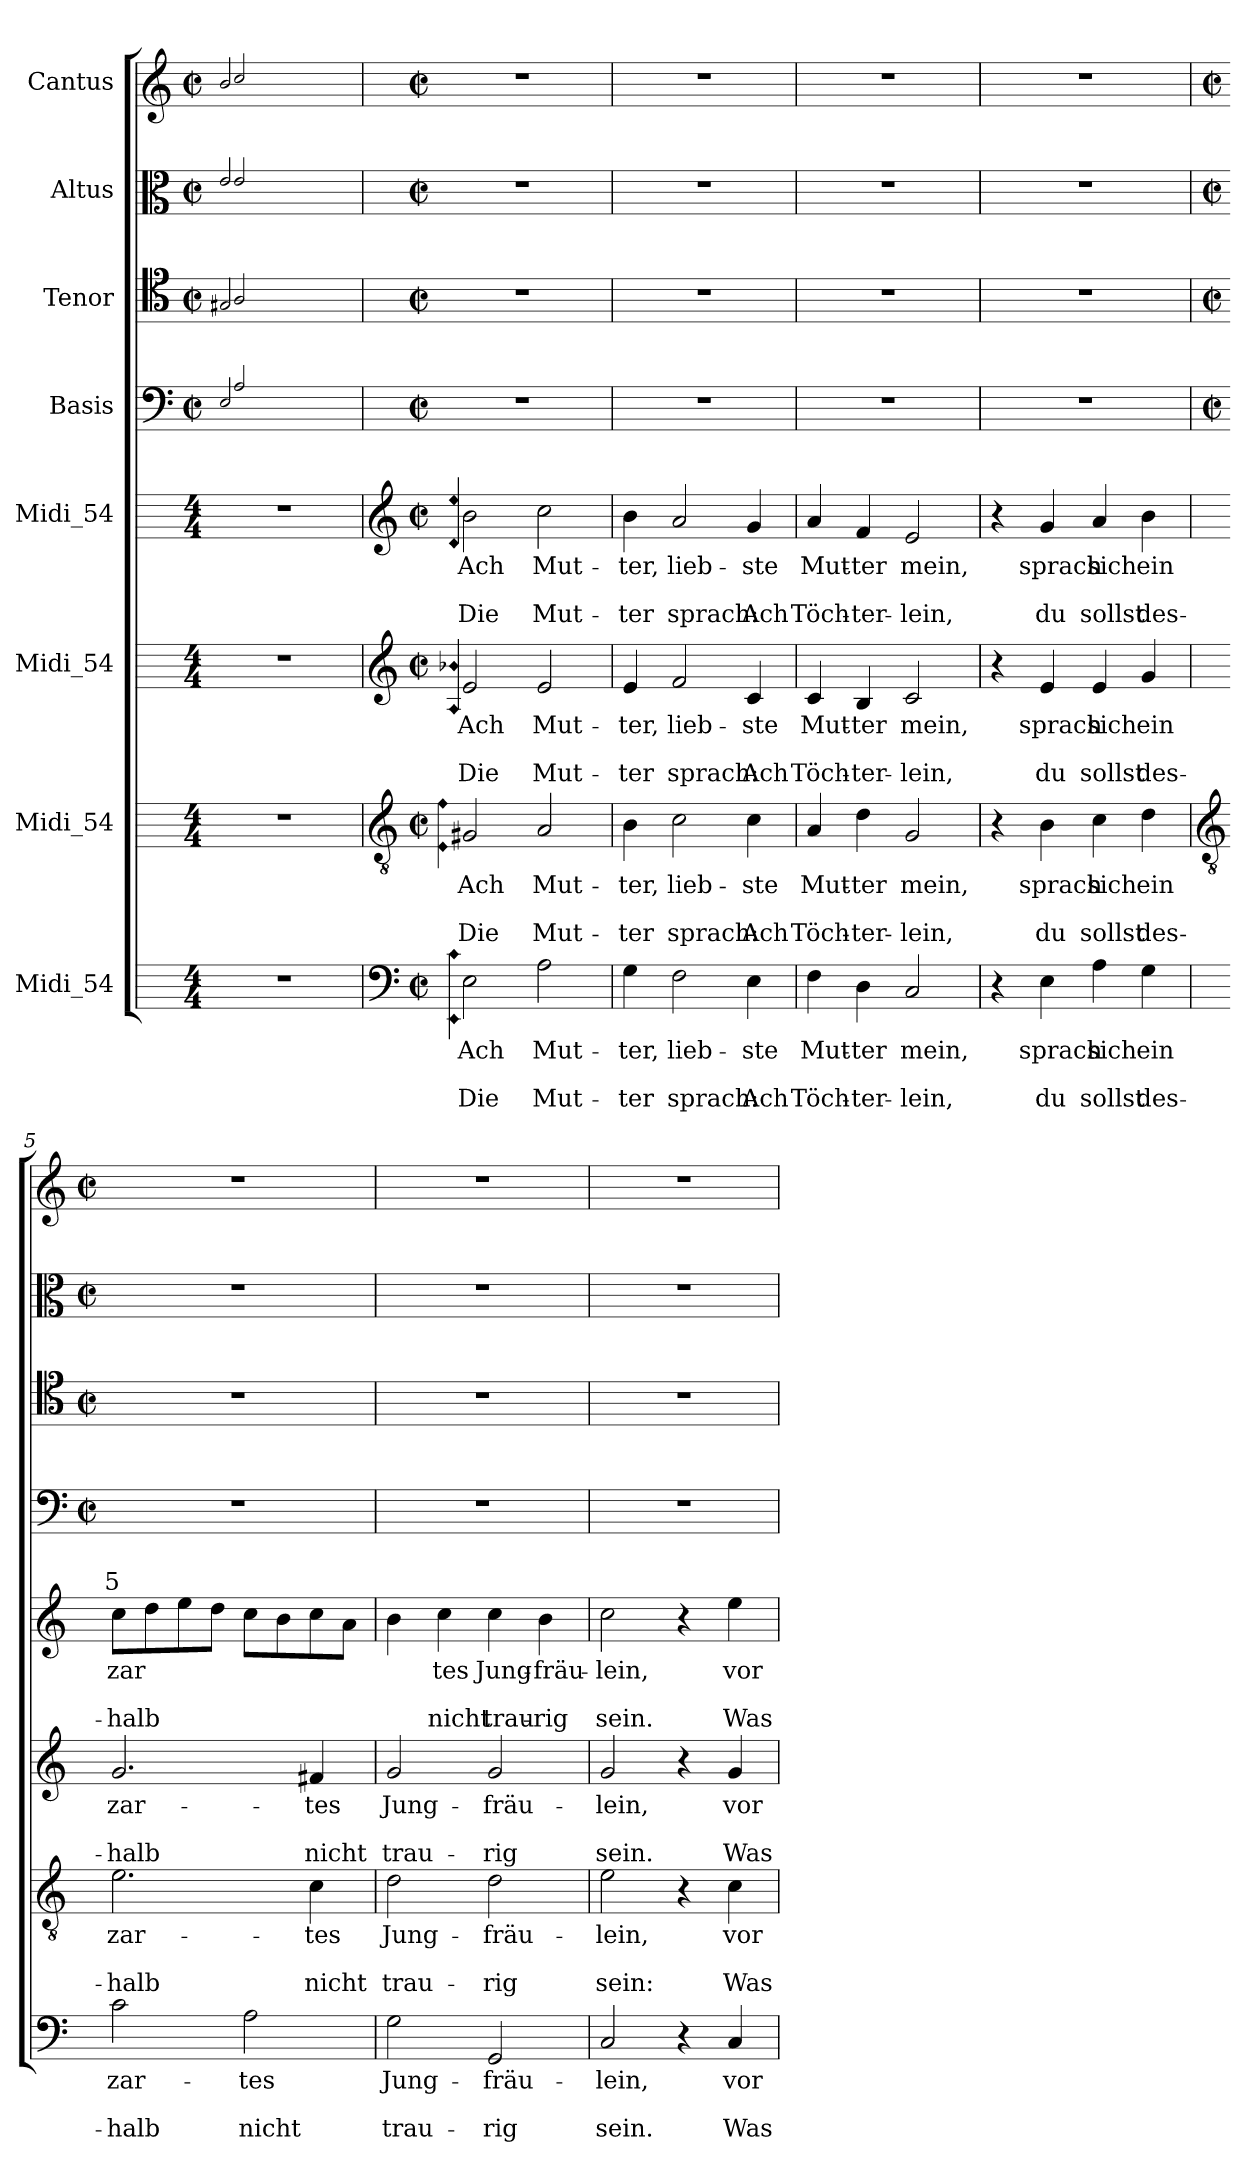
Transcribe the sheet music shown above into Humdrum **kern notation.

**kern	**text	**text	**text	**kern	**text	**text	**text	**kern	**text	**text	**text	**kern	**text	**text	**text	**kern	**kern	**kern	**kern
*part8	*part8	*part8	*part8	*part7	*part7	*part7	*part7	*part6	*part6	*part6	*part6	*part5	*part5	*part5	*part5	*part4	*part3	*part2	*part1
*staff8	*staff8	*staff8	*staff8	*staff7	*staff7	*staff7	*staff7	*staff6	*staff6	*staff6	*staff6	*staff5	*staff5	*staff5	*staff5	*staff4	*staff3	*staff2	*staff1
*I"Midi_54	*	*	*	*I"Midi_54	*	*	*	*I"Midi_54	*	*	*	*I"Midi_54	*	*	*	*I"Basis	*I"Tenor	*I"Altus	*I"Cantus
*	*	*	*	*	*	*	*	*	*	*	*	*	*	*	*	*clefF4	*clefC4	*clefC3	*clefG2
*	*	*	*	*	*	*	*	*	*	*	*	*	*	*	*	*k[]	*k[]	*k[]	*k[]
*	*	*	*	*	*	*	*	*	*	*	*	*	*	*	*	*C:	*C:	*C:	*C:
*M4/4	*	*	*	*M4/4	*	*	*	*M4/4	*	*	*	*M4/4	*	*	*	*M2/2	*M2/2	*M2/2	*M2/2
*	*	*	*	*	*	*	*	*	*	*	*	*	*	*	*	*met(c|)	*met(c|)	*met(c|)	*met(c|)
=	=	=	=	=	=	=	=	=	=	=	=	=	=	=	=	=	=	=	=
.	.	.	.	.	.	.	.	.	.	.	.	.	.	.	.	2qqE	2qqG#X	2qqe	2qqb
.	.	.	.	.	.	.	.	.	.	.	.	.	.	.	.	2qqA	2qqA	2qqe	2qqcc
1r	.	.	.	1r	.	.	.	1r	.	.	.	1r	.	.	.	1ryy	1ryy	1ryy	1ryy
!!LO:LB:g=z
=1	=1	=1	=1	=1	=1	=1	=1	=1	=1	=1	=1	=1	=1	=1	=1	=1	=1	=1	=1
*clefF4	*	*	*	*clefGv2	*	*	*	*clefG2	*	*	*	*clefG2	*	*	*	*	*	*	*
*k[]	*	*	*	*k[]	*	*	*	*k[]	*	*	*	*k[]	*	*	*	*	*	*	*
*C:	*	*	*	*C:	*	*	*	*C:	*	*	*	*C:	*	*	*	*	*	*	*
*M2/2	*	*	*	*M2/2	*	*	*	*M2/2	*	*	*	*M2/2	*	*	*	*M2/2	*M2/2	*M2/2	*M2/2
*met(c|)	*	*	*	*met(c|)	*	*	*	*met(c|)	*	*	*	*met(c|)	*	*	*	*met(c|)	*met(c|)	*met(c|)	*met(c|)
!	!	!	!	!	!	!	!	!	!	!	!	!LO:N:n=1:head=diamond	!	!	!	!	!	!	!
!	!	!	!	!	!	!	!	!LO:N:n=1:head=diamond	!	!	!	!LO:N:n=2:head=diamond	!	!	!	!	!	!	!
!	!	!	!	!LO:N:n=1:head=diamond	!	!	!	!LO:N:n=2:head=diamond	!	!	!	!	!	!	!	!	!	!	!
!LO:N:n=1:head=diamond	!	!	!	!LO:N:n=2:head=diamond	!	!	!	!	!	!	!	!	!	!	!	!	!	!	!
!LO:N:n=2:head=diamond	!	!	!	!	!	!	!	!	!	!	!	!	!	!	!	!	!	!	!
4qqEE 4qqc	.	.	.	4qqE 4qqf	.	.	.	4qqA 4qqb-	.	.	.	4qqd 4qqee	.	.	.	.	.	.	.
!	!LO:LY:b	!	!LO:LY:b	!	!LO:LY:b	!	!LO:LY:b	!	!LO:LY:b	!	!LO:LY:b	!	!LO:LY:b	!	!LO:LY:b	!	!	!	!
2E	Ach	.	Die	2G#X	Ach	.	Die	2e	Ach	.	Die	2b	Ach	.	Die	1r	1r	1r	1r
!	!LO:LY:b	!	!LO:LY:b	!	!LO:LY:b	!	!LO:LY:b	!	!LO:LY:b	!	!LO:LY:b	!	!LO:LY:b	!	!LO:LY:b	!	!	!	!
2A	Mut-	.	-Mut-	2A	Mut-	.	-Mut-	2e	Mut-	.	-Mut-	2cc	Mut-	.	-Mut-	.	.	.	.
=2	=2	=2	=2	=2	=2	=2	=2	=2	=2	=2	=2	=2	=2	=2	=2	=2	=2	=2	=2
!	!LO:LY:b	!	!LO:LY:b	!	!LO:LY:b	!	!LO:LY:b	!	!LO:LY:b	!	!LO:LY:b	!	!LO:LY:b	!	!LO:LY:b	!	!	!	!
4G	-ter,	.	ter	4B	-ter,	.	ter	4e	-ter,	.	ter	4b	-ter,	.	ter	1r	1r	1r	1r
!	!LO:LY:b	!	!LO:LY:b	!	!LO:LY:b	!	!LO:LY:b	!	!LO:LY:b	!	!LO:LY:b	!	!LO:LY:b	!	!LO:LY:b	!	!	!	!
2F	lieb-	.	-sprach:	2c	lieb-	.	-sprach:	2f	lieb-	.	-sprach:	2a	lieb-	.	-sprach:	.	.	.	.
!	!LO:LY:b	!	!LO:LY:b	!	!LO:LY:b	!	!LO:LY:b	!	!LO:LY:b	!	!LO:LY:b	!	!LO:LY:b	!	!LO:LY:b	!	!	!	!
4E	ste	.	Ach	4c	ste	.	Ach	4c	ste	.	Ach	4g	ste	.	Ach	.	.	.	.
=3	=3	=3	=3	=3	=3	=3	=3	=3	=3	=3	=3	=3	=3	=3	=3	=3	=3	=3	=3
!	!LO:LY:b	!	!LO:LY:b	!	!LO:LY:b	!	!LO:LY:b	!	!LO:LY:b	!	!LO:LY:b	!	!LO:LY:b	!	!LO:LY:b	!	!	!	!
4F	Mut-	.	-Töch-	4A	Mut-	.	-Töch-	4c	Mut-	.	-Töch-	4a	Mut-	.	-Töch-	1r	1r	1r	1r
!	!LO:LY:b	!	!LO:LY:b	!	!LO:LY:b	!	!LO:LY:b	!	!LO:LY:b	!	!LO:LY:b	!	!LO:LY:b	!	!LO:LY:b	!	!	!	!
4D	-ter	.	ter-	4d	-ter	.	ter-	4B	-ter	.	ter-	4f	-ter	.	ter-	.	.	.	.
!	!LO:LY:b	!	!LO:LY:b	!	!LO:LY:b	!	!LO:LY:b	!	!LO:LY:b	!	!LO:LY:b	!	!LO:LY:b	!	!LO:LY:b	!	!	!	!
2C	-mein,	.	lein,	2G	-mein,	.	lein,	2c	-mein,	.	lein,	2e	-mein,	.	lein,	.	.	.	.
=4	=4	=4	=4	=4	=4	=4	=4	=4	=4	=4	=4	=4	=4	=4	=4	=4	=4	=4	=4
4r	.	.	.	4r	.	.	.	4r	.	.	.	4r	.	.	.	1r	1r	1r	1r
!	!LO:LY:b	!	!LO:LY:b	!	!LO:LY:b	!	!LO:LY:b	!	!LO:LY:b	!	!LO:LY:b	!	!LO:LY:b	!	!LO:LY:b	!	!	!	!
4E	sprach	.	du	4B	sprach	.	du	4e	sprach	.	du	4g	sprach	.	du	.	.	.	.
!	!LO:LY:b	!	!LO:LY:b	!	!LO:LY:b	!	!LO:LY:b	!	!LO:LY:b	!	!LO:LY:b	!	!LO:LY:b	!	!LO:LY:b	!	!	!	!
4A	sich	.	sollst	4c	sich	.	sollst	4e	sich	.	sollst	4a	sich	.	sollst	.	.	.	.
!	!LO:LY:b	!	!LO:LY:b	!	!LO:LY:b	!	!LO:LY:b	!	!LO:LY:b	!	!LO:LY:b	!	!LO:LY:b	!	!LO:LY:b	!	!	!	!
4G	ein	.	des-	4d	ein	.	des-	4g	ein	.	des-	4b	ein	.	des-	.	.	.	.
!!LO:LB:g=z
=5	=5	=5	=5	=5	=5	=5	=5	=5	=5	=5	=5	=5	=5	=5	=5	=5	=5	=5	=5
*	*	*	*	*clefGv2	*	*	*	*	*	*	*	*	*	*	*	*	*	*	*
*	*	*	*	*	*	*	*	*	*	*	*	*	*	*	*	*M2/2	*M2/2	*M2/2	*M2/2
*	*	*	*	*	*	*	*	*	*	*	*	*	*	*	*	*met(c|)	*met(c|)	*met(c|)	*met(c|)
!	!	!	!	!	!	!	!	!	!	!	!	!LO:TX:a:cj:t=5	!	!	!	!	!	!	!
!	!LO:LY:b	!	!LO:LY:b	!	!LO:LY:b	!	!LO:LY:b	!	!LO:LY:b	!	!LO:LY:b	!	!LO:LY:b	!	!LO:LY:b	!	!	!	!
2c	-zar-	.	-halb	2.e	-zar-	.	-halb	2.g	-zar-	.	-halb	8ccL	-zar	.	halb	1r	1r	1r	1r
.	.	.	.	.	.	.	.	.	.	.	.	8dd	.	.	.	.	.	.	.
.	.	.	.	.	.	.	.	.	.	.	.	8ee	.	.	.	.	.	.	.
.	.	.	.	.	.	.	.	.	.	.	.	8ddJ	.	.	.	.	.	.	.
!	!LO:LY:b	!	!LO:LY:b	!	!	!	!	!	!	!	!	!	!	!	!	!	!	!	!
2A	tes	.	nicht	.	.	.	.	.	.	.	.	8ccL	.	.	.	.	.	.	.
.	.	.	.	.	.	.	.	.	.	.	.	8b	.	.	.	.	.	.	.
!	!	!	!	!	!LO:LY:b	!	!LO:LY:b	!	!LO:LY:b	!	!LO:LY:b	!	!	!	!	!	!	!	!
.	.	.	.	4c	tes	.	nicht	4f#X	tes	.	nicht	8cc	.	.	.	.	.	.	.
.	.	.	.	.	.	.	.	.	.	.	.	8aJ	.	.	.	.	.	.	.
=6	=6	=6	=6	=6	=6	=6	=6	=6	=6	=6	=6	=6	=6	=6	=6	=6	=6	=6	=6
!	!LO:LY:b	!	!LO:LY:b	!	!LO:LY:b	!	!LO:LY:b	!	!LO:LY:b	!	!LO:LY:b	!	!	!	!	!	!	!	!
2G	Jung-	.	-trau-	2d	Jung-	.	-trau-	2g	Jung-	.	-trau-	4b	.	.	.	1r	1r	1r	1r
!	!	!	!	!	!	!	!	!	!	!	!	!	!LO:LY:b	!	!LO:LY:b	!	!	!	!
.	.	.	.	.	.	.	.	.	.	.	.	4cc	tes	.	nicht	.	.	.	.
!	!LO:LY:b	!	!LO:LY:b	!	!LO:LY:b	!	!LO:LY:b	!	!LO:LY:b	!	!LO:LY:b	!	!LO:LY:b	!	!LO:LY:b	!	!	!	!
2GG	-fräu-	.	-rig	2d	-fräu-	.	-rig	2g	-fräu-	.	-rig	4cc	Jung-	.	-trau-	.	.	.	.
!	!	!	!	!	!	!	!	!	!	!	!	!	!LO:LY:b	!	!LO:LY:b	!	!	!	!
.	.	.	.	.	.	.	.	.	.	.	.	4b	-fräu-	.	-rig	.	.	.	.
=7	=7	=7	=7	=7	=7	=7	=7	=7	=7	=7	=7	=7	=7	=7	=7	=7	=7	=7	=7
!	!LO:LY:b	!	!LO:LY:b	!	!LO:LY:b	!	!LO:LY:b	!	!LO:LY:b	!	!LO:LY:b	!	!LO:LY:b	!	!LO:LY:b	!	!	!	!
2C	lein,	.	sein.	2e	lein,	.	sein:	2g	lein,	.	sein.	2cc	lein,	.	sein.	1r	1r	1r	1r
4r	.	.	.	4r	.	.	.	4r	.	.	.	4r	.	.	.	.	.	.	.
!	!LO:LY:b	!	!LO:LY:b	!	!LO:LY:b	!	!LO:LY:b	!	!LO:LY:b	!	!LO:LY:b	!	!LO:LY:b	!	!LO:LY:b	!	!	!	!
4C	vor	.	Was	4c	vor	.	Was	4g	vor	.	Was	4ee	vor	.	Was	.	.	.	.
=	=	=	=	=	=	=	=	=	=	=	=	=	=	=	=	=	=	=	=
*-	*-	*-	*-	*-	*-	*-	*-	*-	*-	*-	*-	*-	*-	*-	*-	*-	*-	*-	*-
